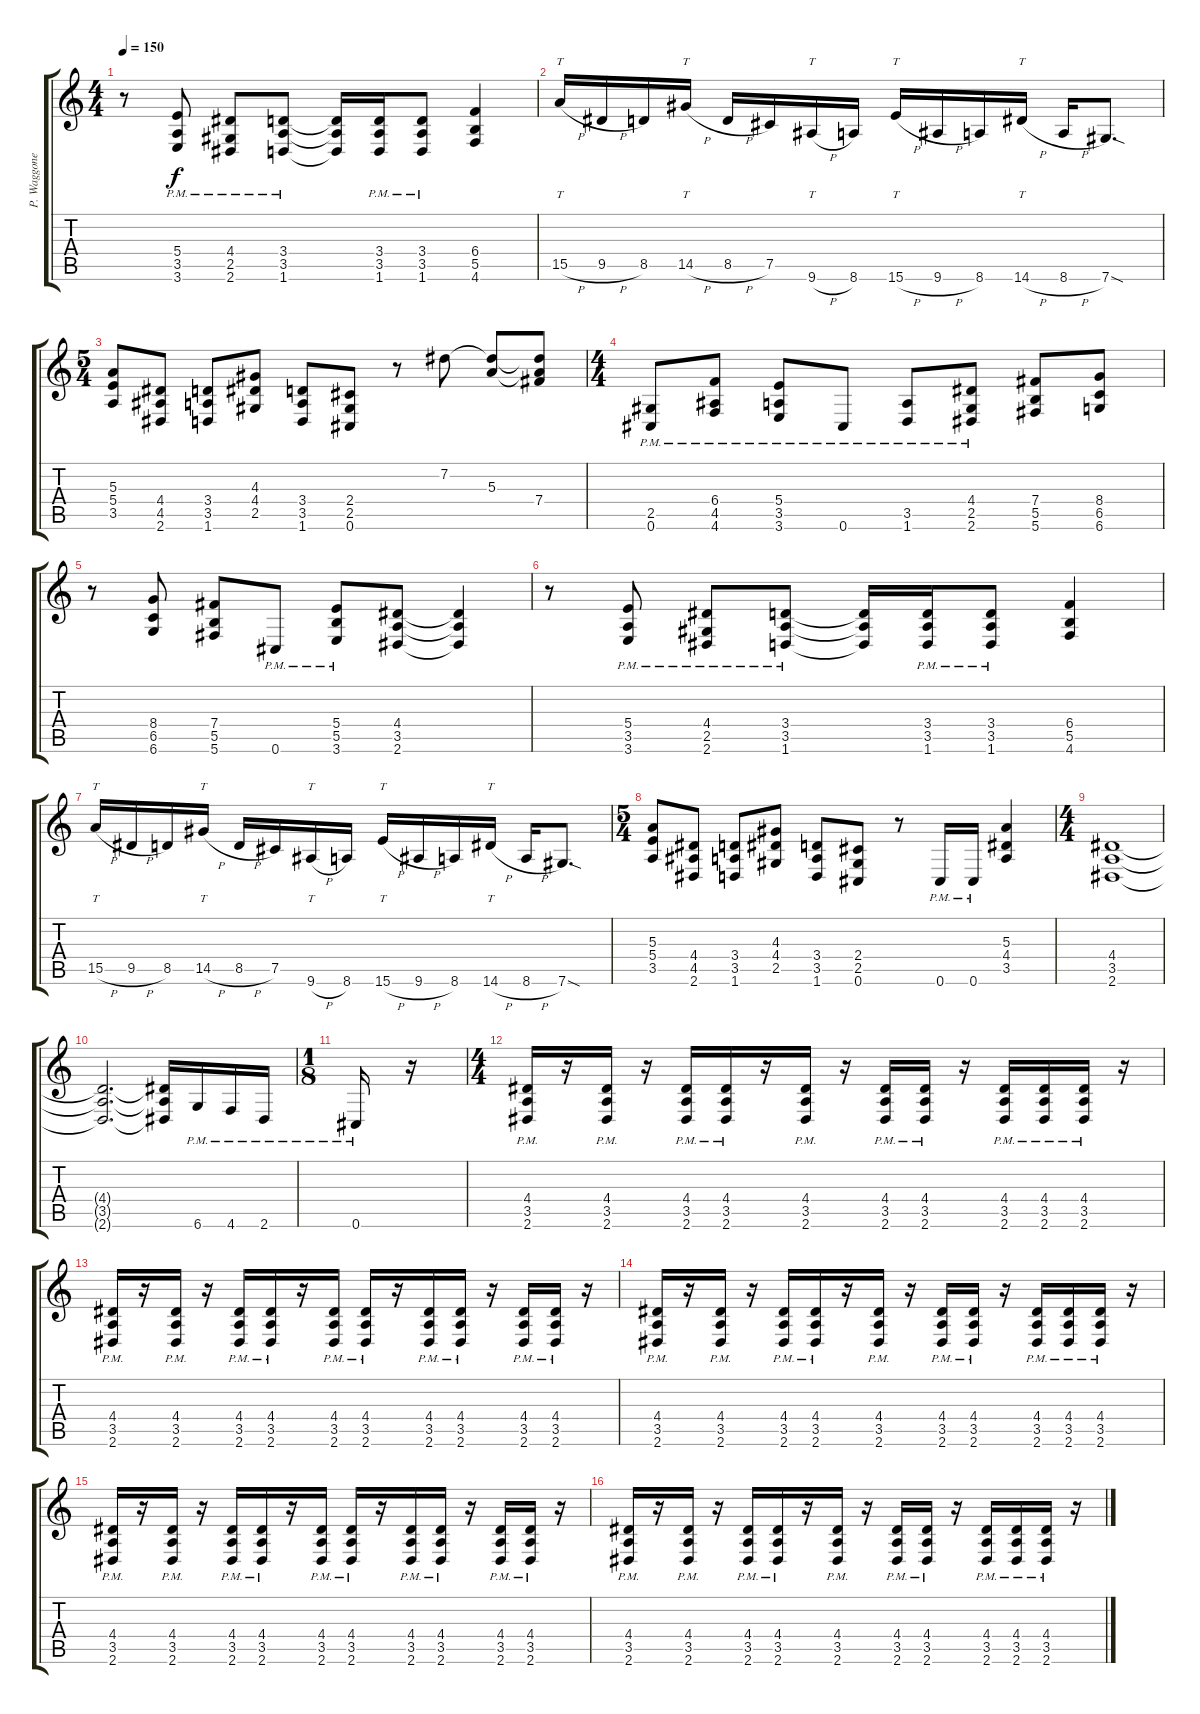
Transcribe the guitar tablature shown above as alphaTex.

\track ("P. Waggoner Gtr." "P. Waggone") {instrument distortionguitar}
\staff {score tabs}
\tuning (Db4 Ab3 E3 B2 Gb2 Db2) {hide}
\ts (4 4)
\tempo 150
\clef g2
\ks c
r.8{dy f} (5.4{pm} 3.5{pm} 3.6{pm}).8 (4.4{pm} 2.5{pm} 2.6{pm}).8 (3.4{pm} 3.5{pm} 1.6{pm}).8 (3.4{t} 3.5{t} 1.6{t}).16 (3.4{pm} 3.5{pm} 1.6{pm}).16 (3.4{pm} 3.5{pm} 1.6{pm}).8 (6.4 5.5 4.6).4 |
15.5{h}.16{tt} 9.5{h}.16 8.5.16 14.5{h}.16{tt} 8.5{h}.16 7.5.16 9.6{h}.16{tt} 8.6.16 15.6{h}.16{tt} 9.6{h}.16 8.6.16 14.6{h}.16{tt} 8.6{h}.16 7.6{sod}.8{d} |
\ts (5 4)
(5.3 5.4 3.5).8 (4.4 4.5 2.6).8 (3.4 3.5 1.6).8 (4.3 4.4 2.5).8 (3.4 3.5 1.6).8 (2.4 2.5 0.6).8 r.8 7.2.8 (7.2{t} 5.3).8 (7.2{t} 5.3{t} 7.4).8 |
\ts (4 4)
(2.5{pm} 0.6{pm}).8 (6.4{pm} 4.5{pm} 4.6{pm}).8 (5.4{pm} 3.5{pm} 3.6{pm}).8 0.6{pm}.8 (3.5{pm} 1.6{pm}).8 (4.4{pm} 2.5{pm} 2.6{pm}).8 (7.4 5.5 5.6).8 (8.4 6.5 6.6).8 |
r.8 (8.4 6.5 6.6).8 (7.4 5.5 5.6).8 0.6{pm}.8 (5.4{pm} 5.5{pm} 3.6{pm}).8 (4.4 3.5 2.6).8 (4.4{t} 3.5{t} 2.6{t}).4 |
r.8 (5.4{pm} 3.5{pm} 3.6{pm}).8 (4.4{pm} 2.5{pm} 2.6{pm}).8 (3.4{pm} 3.5{pm} 1.6{pm}).8 (3.4{t} 3.5{t} 1.6{t}).16 (3.4{pm} 3.5{pm} 1.6{pm}).16 (3.4{pm} 3.5{pm} 1.6{pm}).8 (6.4 5.5 4.6).4 |
15.5{h}.16{tt} 9.5{h}.16 8.5.16 14.5{h}.16{tt} 8.5{h}.16 7.5.16 9.6{h}.16{tt} 8.6.16 15.6{h}.16{tt} 9.6{h}.16 8.6.16 14.6{h}.16{tt} 8.6{h}.16 7.6{sod}.8{d} |
\ts (5 4)
(5.3 5.4 3.5).8 (4.4 4.5 2.6).8 (3.4 3.5 1.6).8 (4.3 4.4 2.5).8 (3.4 3.5 1.6).8 (2.4 2.5 0.6).8 r.8 0.6{pm}.16 0.6{pm}.16 (5.3 4.4 3.5).4 |
\ts (4 4)
(4.4 3.5 2.6).1 |
(4.4{t} 3.5{t} 2.6{t}).2{d} (4.4{t} 3.5{t} 2.6{t}).16 6.6{pm}.16 4.6{pm}.16 2.6{pm}.16 |
\ts (1 8)
0.6{pm}.16 r.16 |
\ts (4 4)
(4.4{pm} 3.5{pm} 2.6{pm}).16 r.16 (4.4{pm} 3.5{pm} 2.6{pm}).16 r.16 (4.4{pm} 3.5{pm} 2.6{pm}).16 (4.4{pm} 3.5{pm} 2.6{pm}).16 r.16 (4.4{pm} 3.5{pm} 2.6{pm}).16 r.16 (4.4{pm} 3.5{pm} 2.6{pm}).16 (4.4{pm} 3.5{pm} 2.6{pm}).16 r.16 (4.4{pm} 3.5{pm} 2.6{pm}).16 (4.4{pm} 3.5{pm} 2.6{pm}).16 (4.4{pm} 3.5{pm} 2.6{pm}).16 r.16 |
(4.4{pm} 3.5{pm} 2.6{pm}).16 r.16 (4.4{pm} 3.5{pm} 2.6{pm}).16 r.16 (4.4{pm} 3.5{pm} 2.6{pm}).16 (4.4{pm} 3.5{pm} 2.6{pm}).16 r.16 (4.4{pm} 3.5{pm} 2.6{pm}).16 (4.4{pm} 3.5{pm} 2.6{pm}).16 r.16 (4.4{pm} 3.5{pm} 2.6{pm}).16 (4.4{pm} 3.5{pm} 2.6{pm}).16 r.16 (4.4{pm} 3.5{pm} 2.6{pm}).16 (4.4{pm} 3.5{pm} 2.6{pm}).16 r.16 |
(4.4{pm} 3.5{pm} 2.6{pm}).16 r.16 (4.4{pm} 3.5{pm} 2.6{pm}).16 r.16 (4.4{pm} 3.5{pm} 2.6{pm}).16 (4.4{pm} 3.5{pm} 2.6{pm}).16 r.16 (4.4{pm} 3.5{pm} 2.6{pm}).16 r.16 (4.4{pm} 3.5{pm} 2.6{pm}).16 (4.4{pm} 3.5{pm} 2.6{pm}).16 r.16 (4.4{pm} 3.5{pm} 2.6{pm}).16 (4.4{pm} 3.5{pm} 2.6{pm}).16 (4.4{pm} 3.5{pm} 2.6{pm}).16 r.16 |
(4.4{pm} 3.5{pm} 2.6{pm}).16 r.16 (4.4{pm} 3.5{pm} 2.6{pm}).16 r.16 (4.4{pm} 3.5{pm} 2.6{pm}).16 (4.4{pm} 3.5{pm} 2.6{pm}).16 r.16 (4.4{pm} 3.5{pm} 2.6{pm}).16 (4.4{pm} 3.5{pm} 2.6{pm}).16 r.16 (4.4{pm} 3.5{pm} 2.6{pm}).16 (4.4{pm} 3.5{pm} 2.6{pm}).16 r.16 (4.4{pm} 3.5{pm} 2.6{pm}).16 (4.4{pm} 3.5{pm} 2.6{pm}).16 r.16 |
(4.4{pm} 3.5{pm} 2.6{pm}).16 r.16 (4.4{pm} 3.5{pm} 2.6{pm}).16 r.16 (4.4{pm} 3.5{pm} 2.6{pm}).16 (4.4{pm} 3.5{pm} 2.6{pm}).16 r.16 (4.4{pm} 3.5{pm} 2.6{pm}).16 r.16 (4.4{pm} 3.5{pm} 2.6{pm}).16 (4.4{pm} 3.5{pm} 2.6{pm}).16 r.16 (4.4{pm} 3.5{pm} 2.6{pm}).16 (4.4{pm} 3.5{pm} 2.6{pm}).16 (4.4{pm} 3.5{pm} 2.6{pm}).16 r.16
